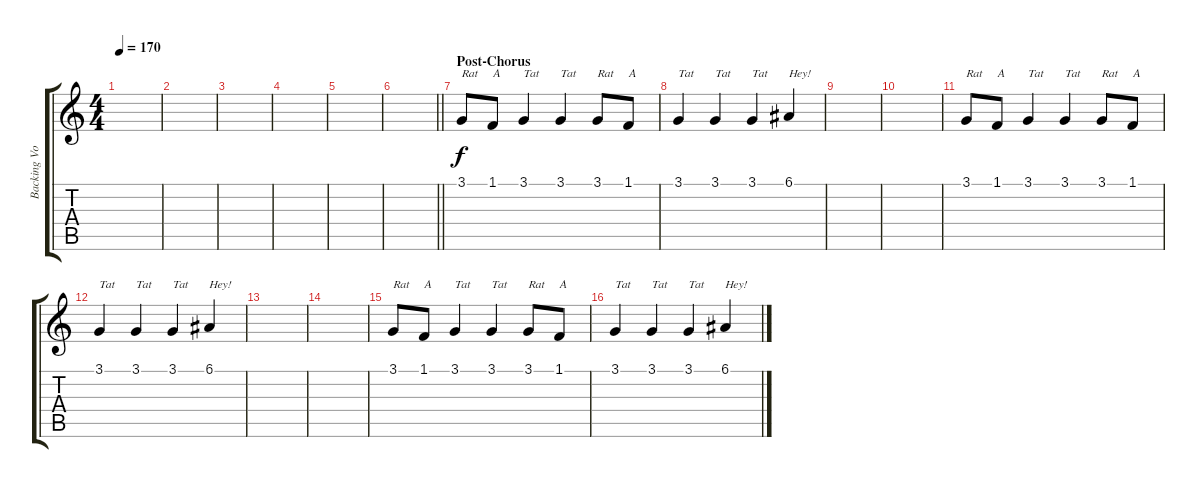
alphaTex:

\track ("Backing Vocals" "Backing Vo") {instrument bassoon}
\staff {score tabs}
\tuning (E4 B3 G3 D3 A2 E2) {hide}
\ts (4 4)
\tempo 170
\clef g2
\ks c
|
|
|
|
|
\barLineRight lightlight
|
\section ("" "Post-Chorus")
3.1.8{txt "Rat"} 1.1.8{txt "A"} 3.1.4{txt "Tat"} 3.1.4{txt "Tat"} 3.1.8{txt "Rat"} 1.1.8{txt "A"} |
3.1.4{txt "Tat"} 3.1.4{txt "Tat"} 3.1.4{txt "Tat"} 6.1.4{txt "Hey!"} |
|
|
3.1.8{txt "Rat"} 1.1.8{txt "A"} 3.1.4{txt "Tat"} 3.1.4{txt "Tat"} 3.1.8{txt "Rat"} 1.1.8{txt "A"} |
3.1.4{txt "Tat"} 3.1.4{txt "Tat"} 3.1.4{txt "Tat"} 6.1.4{txt "Hey!"} |
|
|
3.1.8{txt "Rat"} 1.1.8{txt "A"} 3.1.4{txt "Tat"} 3.1.4{txt "Tat"} 3.1.8{txt "Rat"} 1.1.8{txt "A"} |
3.1.4{txt "Tat"} 3.1.4{txt "Tat"} 3.1.4{txt "Tat"} 6.1.4{txt "Hey!"}
